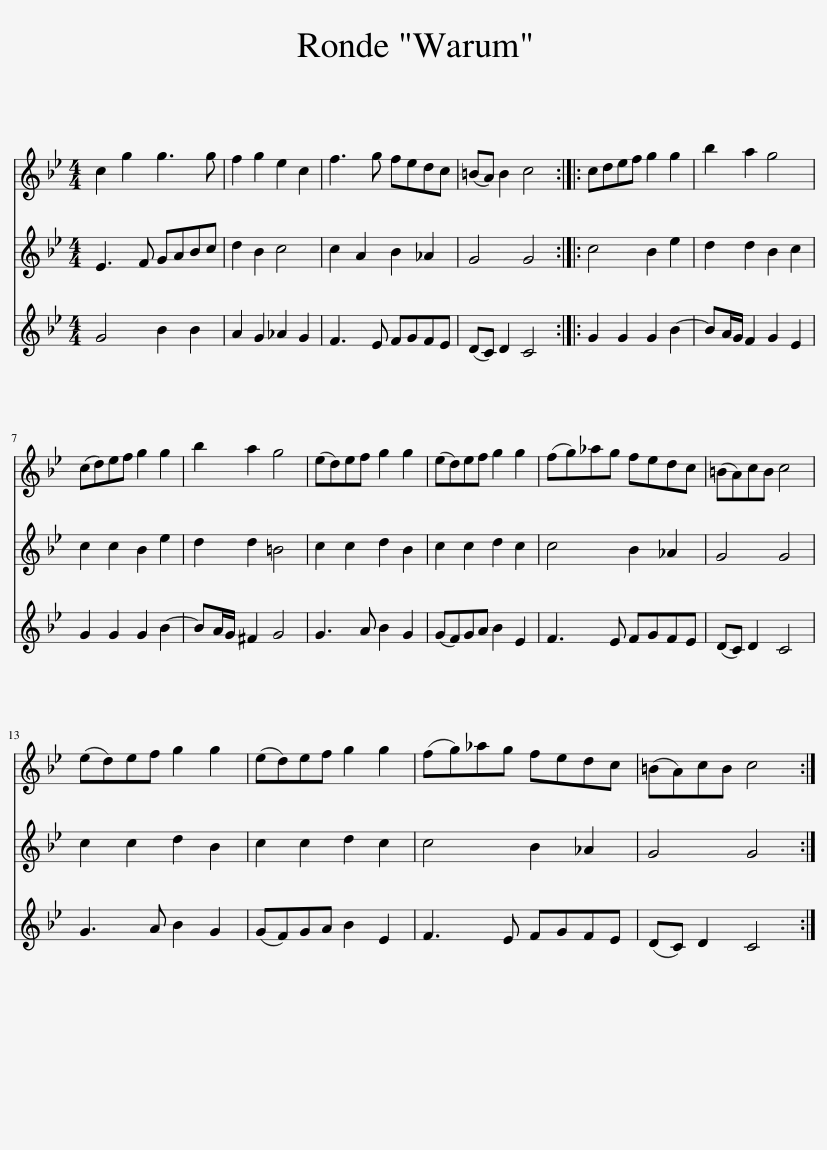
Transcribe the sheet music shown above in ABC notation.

X:1
%%score 1 2 3
L:1/8
M:4/4
I:linebreak $
K:Gmin
V:1 treble
V:2 treble
V:3 treble
V:1
 c2 g2 g3 g | f2 g2 e2 c2 | f3 g fedc | (=BA) B2 c4 :: cdef g2 g2 | %5
 b2 a2 g4 |$ (cd)ef g2 g2 | b2 a2 g4 | (ed)ef g2 g2 | (ed)ef g2 g2 | %10
 (fg)_ag fedc | (=BA)cB c4 |$ (ed)ef g2 g2 | (ed)ef g2 g2 | (fg)_ag fedc | %15
 (=BA)cB c4 :| %16
V:2
 E3 F GABc | d2 B2 c4 | c2 A2 B2 _A2 | G4 G4 :: c4 B2 e2 | %5
 d2 d2 B2 c2 |$ c2 c2 B2 e2 | d2 d2 =B4 | c2 c2 d2 B2 | c2 c2 d2 c2 | %10
 c4 B2 _A2 | G4 G4 |$ c2 c2 d2 B2 | c2 c2 d2 c2 | c4 B2 _A2 | %15
 G4 G4 :| %16
V:3
 G4 B2 B2 | A2 G2 _A2 G2 | F3 E FGFE | (DC) D2 C4 :: G2 G2 G2 B2- | %5
 BA/G/ F2 G2 E2 |$ G2 G2 G2 B2- | BA/G/ ^F2 G4 | G3 A B2 G2 | (GF)GA B2 E2 | %10
 F3 E FGFE | (DC) D2 C4 |$ G3 A B2 G2 | (GF)GA B2 E2 | F3 E FGFE | %15
 (DC) D2 C4 :| %16
